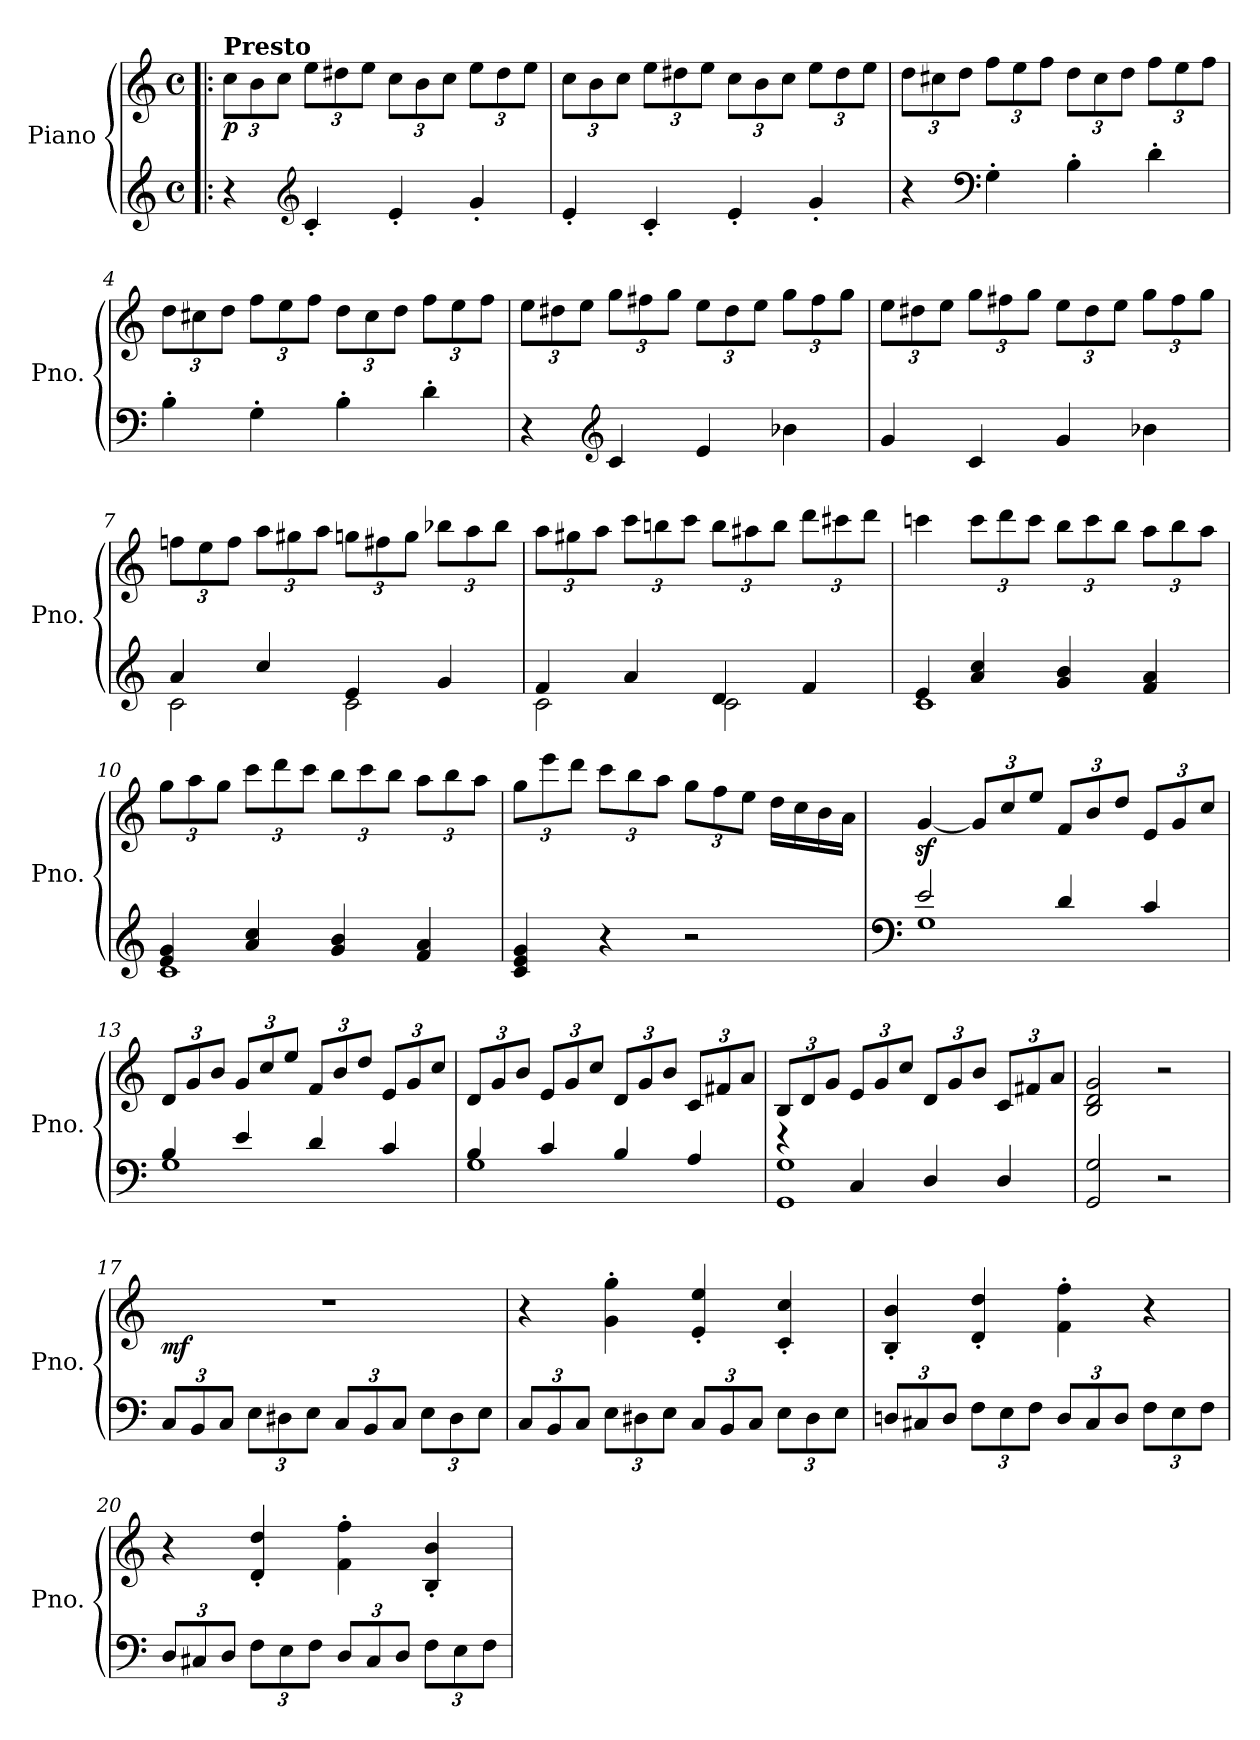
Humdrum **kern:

**kern	**kern	**dynam
*part1	*part1	*part1
*staff2	*staff1	*staff1/2
*I"Piano	*	*
*I'Pno.	*	*
*clefG2	*clefG2	*
*k[]	*k[]	*
*M4/4	*M4/4	*
*met(c)	*met(c)	*
*MM160	*MM160	*
*	*Xbrackettup	*
=1!|:	=1!|:	=1!|:
!	!LO:TX:a:B:t=Presto	!
!	!	!LO:DY:b
4r	12cc\L	p
.	12b\	.
.	12cc\J	.
*clefG2	*	*
4c'/	12ee\L	.
.	12dd#X\	.
.	12ee\J	.
4e'/	12cc\L	.
.	12b\	.
.	12cc\J	.
4g'/	12ee\L	.
.	12dd#\	.
.	12ee\J	.
=2	=2	=2
4e'/	12cc\L	.
.	12b\	.
.	12cc\J	.
4c'/	12ee\L	.
.	12dd#X\	.
.	12ee\J	.
4e'/	12cc\L	.
.	12b\	.
.	12cc\J	.
4g'/	12ee\L	.
.	12dd#\	.
.	12ee\J	.
=3	=3	=3
4r	12dd\L	.
.	12cc#X\	.
*clefF4	*	*
.	12dd\J	.
4G'\	12ff\L	.
.	12ee\	.
.	12ff\J	.
4B'\	12dd\L	.
.	12cc#\	.
.	12dd\J	.
4d'\	12ff\L	.
.	12ee\	.
.	12ff\J	.
!!LO:LB:g=z
=4	=4	=4
4B'\	12dd\L	.
.	12cc#X\	.
.	12dd\J	.
4G'\	12ff\L	.
.	12ee\	.
.	12ff\J	.
4B'\	12dd\L	.
.	12cc#\	.
.	12dd\J	.
4d'\	12ff\L	.
.	12ee\	.
.	12ff\J	.
=5	=5	=5
4r	12ee\L	.
.	12dd#X\	.
.	12ee\J	.
*clefG2	*	*
4c/	12gg\L	.
.	12ff#X\	.
.	12gg\J	.
4e/	12ee\L	.
.	12dd#\	.
.	12ee\J	.
4b-X\	12gg\L	.
.	12ff#\	.
.	12gg\J	.
=6	=6	=6
4g/	12ee\L	.
.	12dd#X\	.
.	12ee\J	.
4c/	12gg\L	.
.	12ff#X\	.
.	12gg\J	.
4g/	12ee\L	.
.	12dd#\	.
.	12ee\J	.
4b-X\	12gg\L	.
.	12ff#\	.
.	12gg\J	.
!!LO:LB:g=z
=7	=7	=7
*^	*	*
4a/	2c\	12ffn\L	.
.	.	12ee\	.
.	.	12ff\J	.
4cc/	.	12aa\L	.
.	.	12gg#X\	.
.	.	12aa\J	.
4e/	2c\	12ggn\L	.
.	.	12ff#X\	.
.	.	12gg\J	.
4g/	.	12bb-X\L	.
.	.	12aa\	.
.	.	12bb-\J	.
=8	=8	=8	=8
4f/	2c\	12aa\L	.
.	.	12gg#X\	.
.	.	12aa\J	.
4a/	.	12ccc\L	.
.	.	12bbn\	.
.	.	12ccc\J	.
4d/	2c\	12bb\L	.
.	.	12aa#X\	.
.	.	12bb\J	.
4f/	.	12ddd\L	.
.	.	12ccc#X\	.
.	.	12ddd\J	.
=9	=9	=9	=9
4e/	1c	4cccn\	.
4a/ 4cc/	.	12ccc\L	.
.	.	12ddd\	.
.	.	12ccc\J	.
4g/ 4b/	.	12bb\L	.
.	.	12ccc\	.
.	.	12bb\J	.
4f/ 4a/	.	12aa\L	.
.	.	12bb\	.
.	.	12aa\J	.
!!LO:LB:g=z
=10	=10	=10	=10
4e/ 4g/	1c	12gg\L	.
.	.	12aa\	.
.	.	12gg\J	.
4a/ 4cc/	.	12ccc\L	.
.	.	12ddd\	.
.	.	12ccc\J	.
4g/ 4b/	.	12bb\L	.
.	.	12ccc\	.
.	.	12bb\J	.
4f/ 4a/	.	12aa\L	.
.	.	12bb\	.
.	.	12aa\J	.
*v	*v	*	*
=11	=11	=11
4c/ 4e/ 4g/	12gg\L	.
.	12eee\	.
.	12ddd\J	.
4r	12ccc\L	.
.	12bb\	.
.	12aa\J	.
2r	12gg\L	.
.	12ff\	.
.	12ee\J	.
.	16dd\LL	.
.	16cc\	.
.	16b\	.
.	16a\JJ	.
=12	=12	=12
*clefF4	*	*
*^	*	*
2e/	1G	[4gz</	.
.	.	12g/L]	.
.	.	12cc/	.
.	.	12ee/J	.
4d/	.	12f/L	.
.	.	12b/	.
.	.	12dd/J	.
4c/	.	12e/L	.
.	.	12g/	.
.	.	12cc/J	.
!!LO:LB:g=z
=13	=13	=13	=13
4B/	1G	12d/L	.
.	.	12g/	.
.	.	12b/J	.
4e/	.	12g/L	.
.	.	12cc/	.
.	.	12ee/J	.
4d/	.	12f/L	.
.	.	12b/	.
.	.	12dd/J	.
4c/	.	12e/L	.
.	.	12g/	.
.	.	12cc/J	.
!!LO:LB:g=z
=14	=14	=14	=14
4B/	1G	12d/L	.
.	.	12g/	.
.	.	12b/J	.
4c/	.	12e/L	.
.	.	12g/	.
.	.	12cc/J	.
4B/	.	12d/L	.
.	.	12g/	.
.	.	12b/J	.
4A/	.	12c/L	.
.	.	12f#X/	.
.	.	12a/J	.
=15	=15	=15	=15
4r	1GG 1G	12B/L	.
.	.	12d/	.
.	.	12g/J	.
4C/	.	12e/L	.
.	.	12g/	.
.	.	12cc/J	.
4D/	.	12d/L	.
.	.	12g/	.
.	.	12b/J	.
4D/	.	12c/L	.
.	.	12f#X/	.
.	.	12a/J	.
*v	*v	*	*
=16	=16	=16
2GG/ 2G/	2B/ 2d/ 2g/	.
2r	2r	.
=17	=17	=17
*Xbrackettup	*	*
!	!	!LO:DY:b
12C/L	1r	mf
12BB/	.	.
12C/J	.	.
12E\L	.	.
12D#X\	.	.
12E\J	.	.
12C/L	.	.
12BB/	.	.
12C/J	.	.
12E\L	.	.
12D#\	.	.
12E\J	.	.
!!LO:PB:g=z
=18	=18	=18
12C/L	4r	.
12BB/	.	.
12C/J	.	.
12E\L	4g\' 4gg\'	.
12D#X\	.	.
12E\J	.	.
12C/L	4e/' 4ee/'	.
12BB/	.	.
12C/J	.	.
12E\L	4c/' 4cc/'	.
12D#\	.	.
12E\J	.	.
=19	=19	=19
12Dn/L	4B/' 4b/'	.
12C#X/	.	.
12D/J	.	.
12F\L	4d/' 4dd/'	.
12E\	.	.
12F\J	.	.
12D/L	4f\' 4ff\'	.
12C#/	.	.
12D/J	.	.
12F\L	4r	.
12E\	.	.
12F\J	.	.
=20	=20	=20
12D/L	4r	.
12C#X/	.	.
12D/J	.	.
12F\L	4d/' 4dd/'	.
12E\	.	.
12F\J	.	.
12D/L	4f\' 4ff\'	.
12C#/	.	.
12D/J	.	.
12F\L	4B/' 4b/'	.
12E\	.	.
12F\J	.	.
=	=	=
*-	*-	*-
